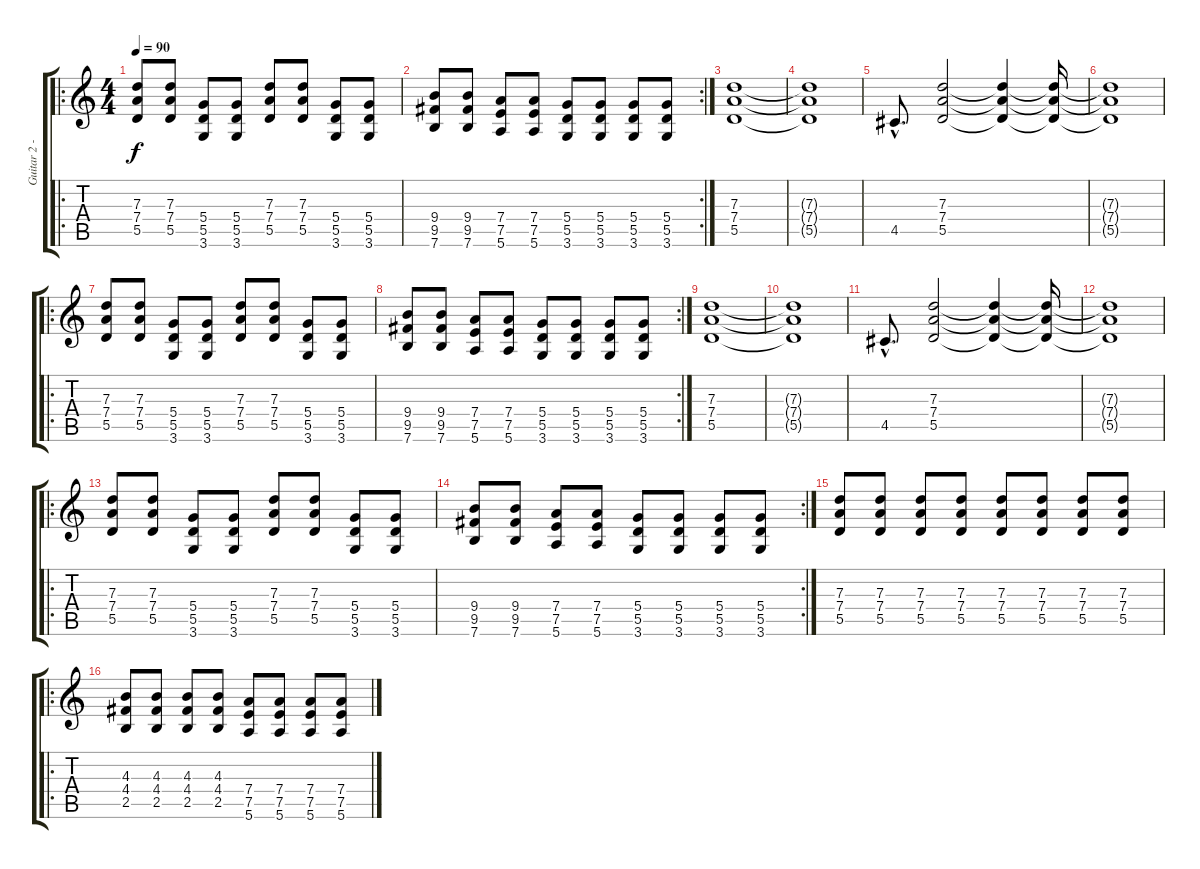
\track ("Guitar 2 - Mathias" "Guitar 2 -") {instrument distortionguitar}
\staff {score tabs}
\tuning (E4 B3 G3 D3 A2 E2) {hide}
\ro
\ts (4 4)
\tempo 90
\clef g2
\ks c
(7.3 7.4 5.5).8{dy f instrument distortionguitar} (7.3 7.4 5.5).8 (5.4 5.5 3.6).8 (5.4 5.5 3.6).8 (7.3 7.4 5.5).8 (7.3 7.4 5.5).8 (5.4 5.5 3.6).8 (5.4 5.5 3.6).8 |
\rc 2
(9.4 9.5 7.6).8 (9.4 9.5 7.6).8 (7.4 7.5 5.6).8 (7.4 7.5 5.6).8 (5.4 5.5 3.6).8 (5.4 5.5 3.6).8 (5.4 5.5 3.6).8 (5.4 5.5 3.6).8 |
(7.3 7.4 5.5).1 |
(7.3{t} 7.4{t} 5.5{t}).1 |
4.5{hac}.8{d} (7.3 7.4 5.5).2 (7.3{t} 7.4{t} 5.5{t}).4 (7.3{t} 7.4{t} 5.5{t}).16 |
(7.3{t} 7.4{t} 5.5{t}).1 |
\ro
(7.3 7.4 5.5).8 (7.3 7.4 5.5).8 (5.4 5.5 3.6).8 (5.4 5.5 3.6).8 (7.3 7.4 5.5).8 (7.3 7.4 5.5).8 (5.4 5.5 3.6).8 (5.4 5.5 3.6).8 |
\rc 2
(9.4 9.5 7.6).8 (9.4 9.5 7.6).8 (7.4 7.5 5.6).8 (7.4 7.5 5.6).8 (5.4 5.5 3.6).8 (5.4 5.5 3.6).8 (5.4 5.5 3.6).8 (5.4 5.5 3.6).8 |
(7.3 7.4 5.5).1 |
(7.3{t} 7.4{t} 5.5{t}).1 |
4.5{hac}.8{d} (7.3 7.4 5.5).2 (7.3{t} 7.4{t} 5.5{t}).4 (7.3{t} 7.4{t} 5.5{t}).16 |
(7.3{t} 7.4{t} 5.5{t}).1 |
\ro
(7.3 7.4 5.5).8 (7.3 7.4 5.5).8 (5.4 5.5 3.6).8 (5.4 5.5 3.6).8 (7.3 7.4 5.5).8 (7.3 7.4 5.5).8 (5.4 5.5 3.6).8 (5.4 5.5 3.6).8 |
\rc 2
(9.4 9.5 7.6).8 (9.4 9.5 7.6).8 (7.4 7.5 5.6).8 (7.4 7.5 5.6).8 (5.4 5.5 3.6).8 (5.4 5.5 3.6).8 (5.4 5.5 3.6).8 (5.4 5.5 3.6).8 |
(7.3 7.4 5.5).8 (7.3 7.4 5.5).8 (7.3 7.4 5.5).8 (7.3 7.4 5.5).8 (7.3 7.4 5.5).8 (7.3 7.4 5.5).8 (7.3 7.4 5.5).8 (7.3 7.4 5.5).8 |
\ro
(4.3 4.4 2.5).8 (4.3 4.4 2.5).8 (4.3 4.4 2.5).8 (4.3 4.4 2.5).8 (7.4 7.5 5.6).8 (7.4 7.5 5.6).8 (7.4 7.5 5.6).8 (7.4 7.5 5.6).8
